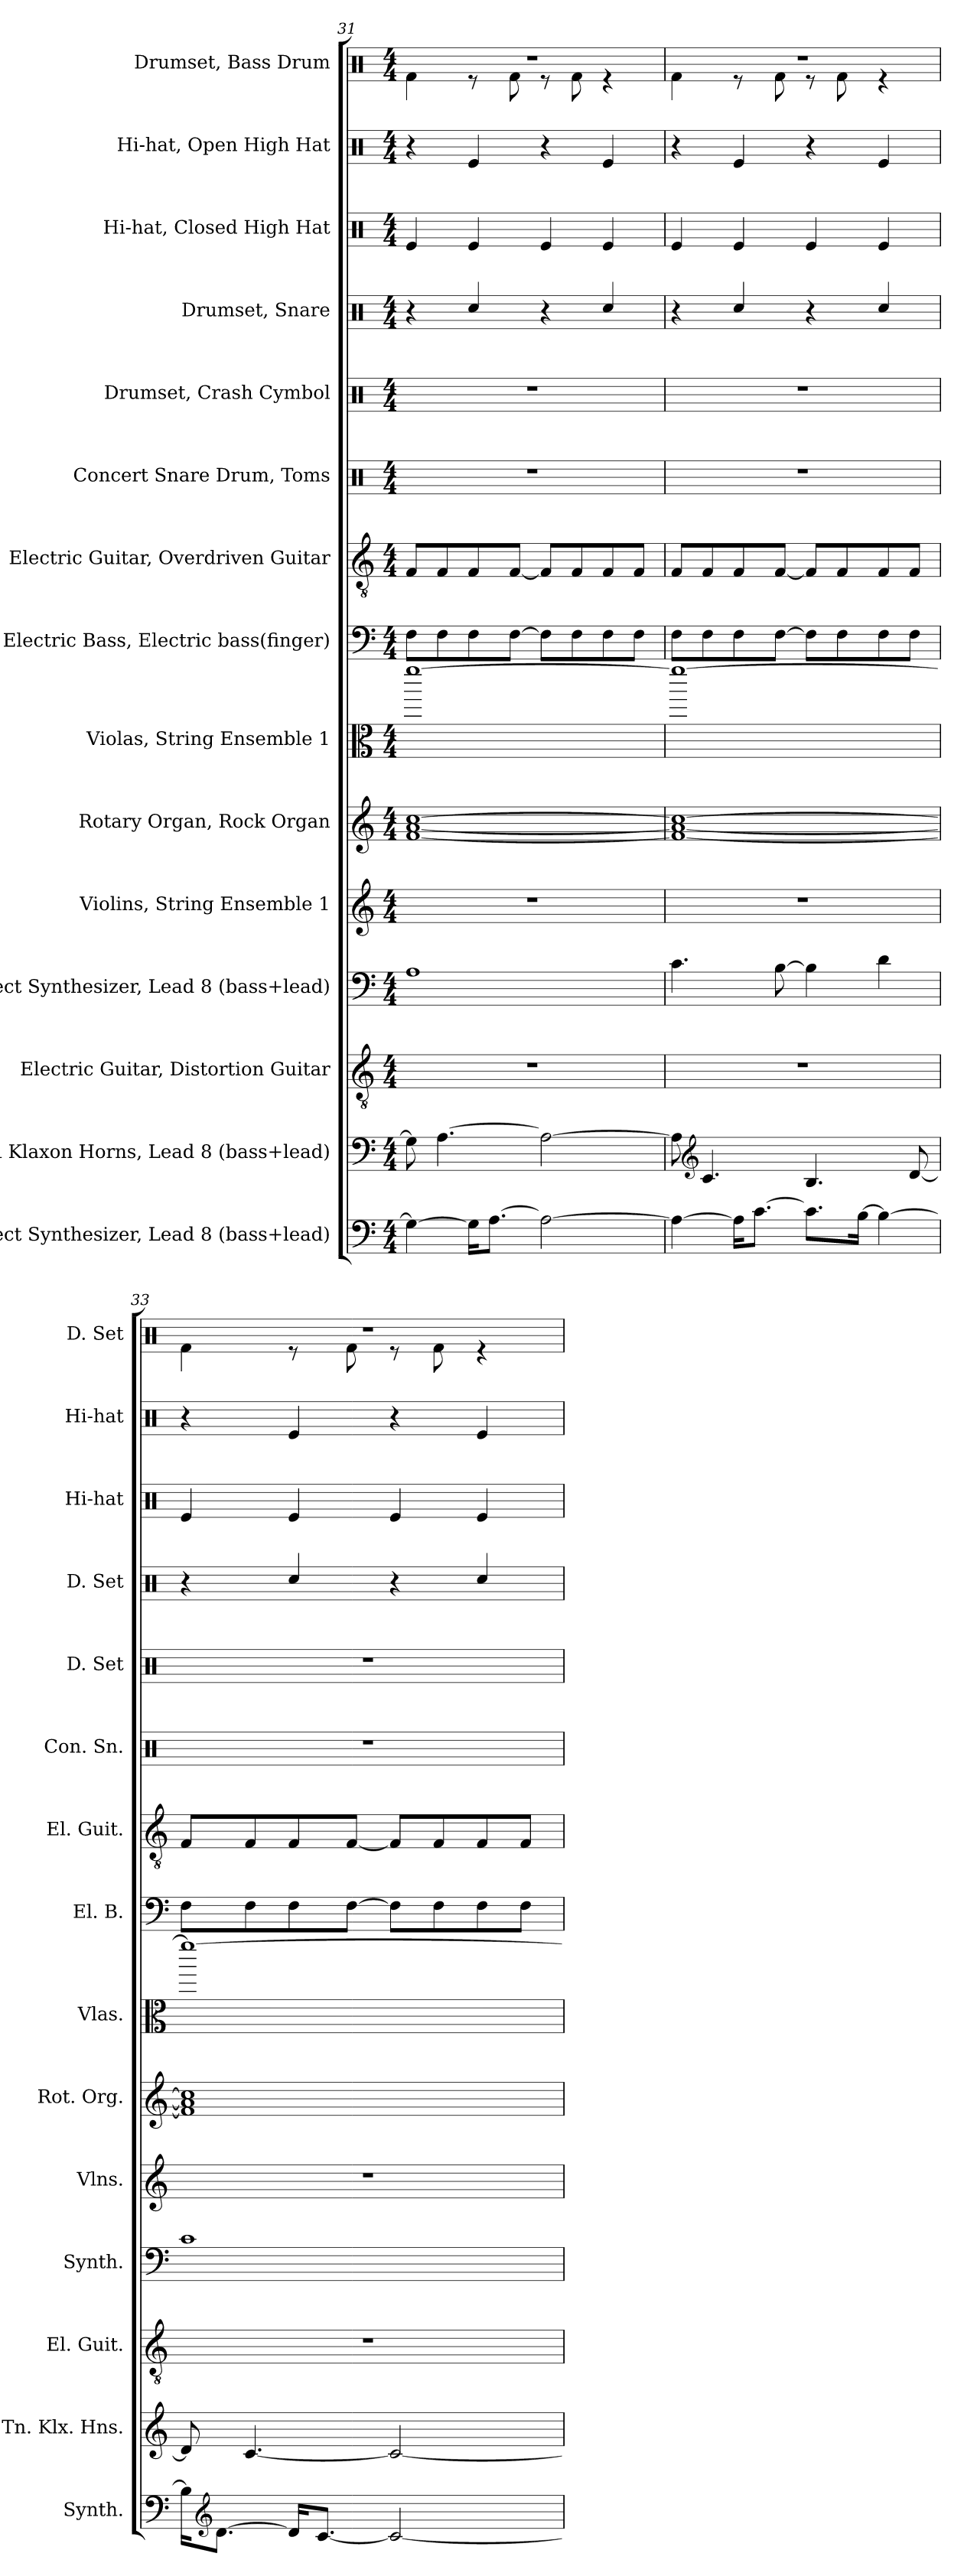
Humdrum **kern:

**kern	**kern	**kern	**kern	**kern	**kern	**kern	**kern	**kern	**kern	**kern	**kern	**kern	**kern	**kern
*part15	*part14	*part13	*part12	*part11	*part10	*part9	*part8	*part7	*part6	*part5	*part4	*part3	*part2	*part1
*staff15	*staff14	*staff13	*staff12	*staff11	*staff10	*staff9	*staff8	*staff7	*staff6	*staff5	*staff4	*staff3	*staff2	*staff1
*I"Effect Synthesizer, Lead 8 (bass+lead)	*I"Tuned Klaxon Horns, Lead 8 (bass+lead)	*I"Electric Guitar, Distortion Guitar	*I"Effect Synthesizer, Lead 8 (bass+lead)	*I"Violins, String Ensemble 1	*I"Rotary Organ, Rock Organ	*I"Violas, String Ensemble 1	*I"Electric Bass, Electric bass(finger)	*I"Electric Guitar, Overdriven Guitar	*I"Concert Snare Drum, Toms	*I"Drumset, Crash Cymbol	*I"Drumset, Snare	*I"Hi-hat, Closed High Hat	*I"Hi-hat, Open High Hat	*I"Drumset, Bass Drum
*I'Synth.	*I'Tn. Klx. Hns.	*I'El. Guit.	*I'Synth.	*I'Vlns.	*I'Rot. Org.	*I'Vlas.	*I'El. B.	*I'El. Guit.	*I'Con. Sn.	*I'D. Set	*I'D. Set	*I'Hi-hat	*I'Hi-hat	*I'D. Set
*clefF4	*clefF4	*clefGv2	*clefF4	*clefG2	*clefG2	*clefC3	*clefF4	*clefGv2	*clefX	*clefX	*clefX	*clefX	*clefX	*clefX
*	*	*	*	*	*	*	*ITrd7c12	*	*	*	*	*	*	*
*k[]	*k[]	*k[]	*k[]	*k[]	*k[]	*k[]	*k[]	*k[]	*k[]	*k[]	*k[]	*k[]	*k[]	*k[]
*M4/4	*M4/4	*M4/4	*M4/4	*M4/4	*M4/4	*M4/4	*M4/4	*M4/4	*M4/4	*M4/4	*M4/4	*M4/4	*M4/4	*M4/4
=31	=31	=31	=31	=31	=31	=31	=31	=31	=31	=31	=31	=31	=31	=31
*	*	*	*	*	*	*	*	*	*	*	*	*	*	*^
4G\_	8G\]	1r	1A	1r	[1f [1a [1cc	[1fff	8FF\L	8F/L	1r	1r	4r	4Re/	4r	1r	4Rf\
.	[4.A\	.	.	.	.	.	8FF\	8F/	.	.	.	.	.	.	.
16G\KL]	.	.	.	.	.	.	8FF\	8F/	.	.	4Rcc/	4Re/	4Re/	.	8r
[8.A\J	.	.	.	.	.	.	.	.	.	.	.	.	.	.	.
.	.	.	.	.	.	.	[8FF\J	[8F/J	.	.	.	.	.	.	8Rf\
2A\_	2A\_	.	.	.	.	.	8FF\L]	8F/L]	.	.	4r	4Re/	4r	.	8r
.	.	.	.	.	.	.	8FF\	8F/	.	.	.	.	.	.	8Rf\
.	.	.	.	.	.	.	8FF\	8F/	.	.	4Rcc/	4Re/	4Re/	.	4r
.	.	.	.	.	.	.	8FF\J	8F/J	.	.	.	.	.	.	.
!!LO:PB:g=z	!!
=32	=32	=32	=32	=32	=32	=32	=32	=32	=32	=32	=32	=32	=32	=32	=32
4A\_	8A\]	1r	4.c\	1r	1f_ 1a_ 1cc_	1fff_	8FF\L	8F/L	1r	1r	4r	4Re/	4r	1r	4Rf\
*	*clefG2	*	*	*	*	*	*	*	*	*	*	*	*	*	*
.	4.c/	.	.	.	.	.	8FF\	8F/	.	.	.	.	.	.	.
16A\KL]	.	.	.	.	.	.	8FF\	8F/	.	.	4Rcc/	4Re/	4Re/	.	8r
[8.c\J	.	.	.	.	.	.	.	.	.	.	.	.	.	.	.
.	.	.	[8B\	.	.	.	[8FF\J	[8F/J	.	.	.	.	.	.	8Rf\
8.c\L]	4.B/	.	4B\]	.	.	.	8FF\L]	8F/L]	.	.	4r	4Re/	4r	.	8r
.	.	.	.	.	.	.	8FF\	8F/	.	.	.	.	.	.	8Rf\
[16B\Jk	.	.	.	.	.	.	.	.	.	.	.	.	.	.	.
4B\_	.	.	4d\	.	.	.	8FF\	8F/	.	.	4Rcc/	4Re/	4Re/	.	4r
.	[8d/	.	.	.	.	.	8FF\J	8F/J	.	.	.	.	.	.	.
=33	=33	=33	=33	=33	=33	=33	=33	=33	=33	=33	=33	=33	=33	=33	=33
16B\KL]	8d/]	1r	1c	1r	1f] 1a] 1cc]	1fff_	8FF\L	8F/L	1r	1r	4r	4Re/	4r	1r	4Rf\
*clefG2	*	*	*	*	*	*	*	*	*	*	*	*	*	*	*
[8.d\J	.	.	.	.	.	.	.	.	.	.	.	.	.	.	.
.	[4.c/	.	.	.	.	.	8FF\	8F/	.	.	.	.	.	.	.
16d/KL]	.	.	.	.	.	.	8FF\	8F/	.	.	4Rcc/	4Re/	4Re/	.	8r
[8.c/J	.	.	.	.	.	.	.	.	.	.	.	.	.	.	.
.	.	.	.	.	.	.	[8FF\J	[8F/J	.	.	.	.	.	.	8Rf\
2c/_	2c/_	.	.	.	.	.	8FF\L]	8F/L]	.	.	4r	4Re/	4r	.	8r
.	.	.	.	.	.	.	8FF\	8F/	.	.	.	.	.	.	8Rf\
.	.	.	.	.	.	.	8FF\	8F/	.	.	4Rcc/	4Re/	4Re/	.	4r
.	.	.	.	.	.	.	8FF\J	8F/J	.	.	.	.	.	.	.
*	*	*	*	*	*	*	*	*	*	*	*	*	*	*v	*v
=	=	=	=	=	=	=	=	=	=	=	=	=	=	=
*-	*-	*-	*-	*-	*-	*-	*-	*-	*-	*-	*-	*-	*-	*-
